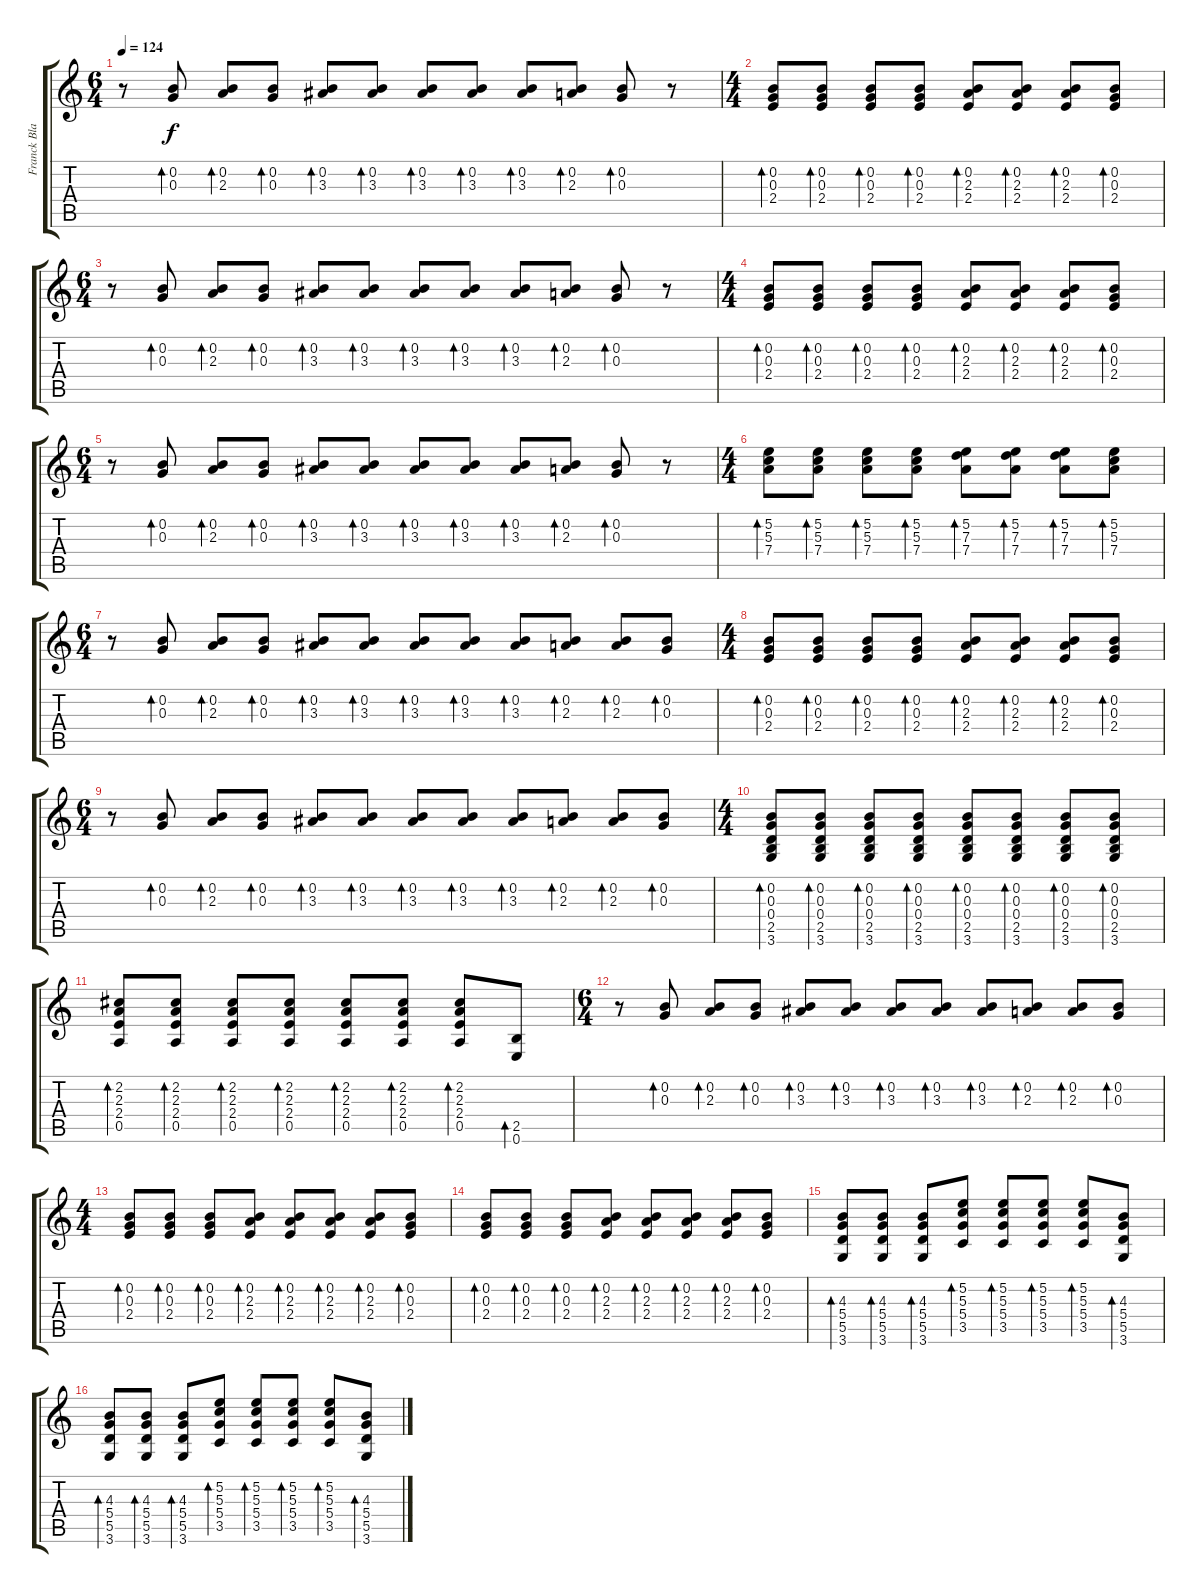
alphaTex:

\track ("Franck Black" "Franck Bla") {instrument acousticguitarsteel}
\staff {score tabs}
\tuning (E4 B3 G3 D3 A2 E2) {hide}
\ts (6 4)
\tempo 124
\clef g2
\ks c
r.8{dy f volume 12 instrument acousticguitarsteel} (0.2 0.3).8{bd 60} (0.2 2.3).8{bd 60} (0.2 0.3).8{bd 60} (0.2 3.3).8{bd 60} (0.2 3.3).8{bd 60} (0.2 3.3).8{bd 60} (0.2 3.3).8{bd 60} (0.2 3.3).8{bd 60} (0.2 2.3).8{bd 60} (0.2 0.3).8{bd 60} r.8 |
\ts (4 4)
(0.2 0.3 2.4).8{bd 60} (0.2 0.3 2.4).8{bd 60} (0.2 0.3 2.4).8{bd 60} (0.2 0.3 2.4).8{bd 60} (0.2 2.3 2.4).8{bd 60} (0.2 2.3 2.4).8{bd 60} (0.2 2.3 2.4).8{bd 60} (0.2 0.3 2.4).8{bd 60} |
\ts (6 4)
r.8 (0.2 0.3).8{bd 60} (0.2 2.3).8{bd 60} (0.2 0.3).8{bd 60} (0.2 3.3).8{bd 60} (0.2 3.3).8{bd 60} (0.2 3.3).8{bd 60} (0.2 3.3).8{bd 60} (0.2 3.3).8{bd 60} (0.2 2.3).8{bd 60} (0.2 0.3).8{bd 60} r.8 |
\ts (4 4)
(0.2 0.3 2.4).8{bd 60} (0.2 0.3 2.4).8{bd 60} (0.2 0.3 2.4).8{bd 60} (0.2 0.3 2.4).8{bd 60} (0.2 2.3 2.4).8{bd 60} (0.2 2.3 2.4).8{bd 60} (0.2 2.3 2.4).8{bd 60} (0.2 0.3 2.4).8{bd 60} |
\ts (6 4)
r.8 (0.2 0.3).8{bd 60} (0.2 2.3).8{bd 60} (0.2 0.3).8{bd 60} (0.2 3.3).8{bd 60} (0.2 3.3).8{bd 60} (0.2 3.3).8{bd 60} (0.2 3.3).8{bd 60} (0.2 3.3).8{bd 60} (0.2 2.3).8{bd 60} (0.2 0.3).8{bd 60} r.8 |
\ts (4 4)
(5.2 5.3 7.4).8{bd 60} (5.2 5.3 7.4).8{bd 60} (5.2 5.3 7.4).8{bd 60} (5.2 5.3 7.4).8{bd 60} (5.2 7.3 7.4).8{bd 60} (5.2 7.3 7.4).8{bd 60} (5.2 7.3 7.4).8{bd 60} (5.2 5.3 7.4).8{bd 60} |
\ts (6 4)
r.8 (0.2 0.3).8{bd 60} (0.2 2.3).8{bd 60} (0.2 0.3).8{bd 60} (0.2 3.3).8{bd 60} (0.2 3.3).8{bd 60} (0.2 3.3).8{bd 60} (0.2 3.3).8{bd 60} (0.2 3.3).8{bd 60} (0.2 2.3).8{bd 60} (0.2 2.3).8{bd 60} (0.2 0.3).8{bd 60} |
\ts (4 4)
(0.2 0.3 2.4).8{bd 60} (0.2 0.3 2.4).8{bd 60} (0.2 0.3 2.4).8{bd 60} (0.2 0.3 2.4).8{bd 60} (0.2 2.3 2.4).8{bd 60} (0.2 2.3 2.4).8{bd 60} (0.2 2.3 2.4).8{bd 60} (0.2 0.3 2.4).8{bd 60} |
\ts (6 4)
r.8 (0.2 0.3).8{bd 60} (0.2 2.3).8{bd 60} (0.2 0.3).8{bd 60} (0.2 3.3).8{bd 60} (0.2 3.3).8{bd 60} (0.2 3.3).8{bd 60} (0.2 3.3).8{bd 60} (0.2 3.3).8{bd 60} (0.2 2.3).8{bd 60} (0.2 2.3).8{bd 60} (0.2 0.3).8{bd 60} |
\ts (4 4)
(0.2 0.3 0.4 2.5 3.6).8{bd 60} (0.2 0.3 0.4 2.5 3.6).8{bd 60} (0.2 0.3 0.4 2.5 3.6).8{bd 60} (0.2 0.3 0.4 2.5 3.6).8{bd 60} (0.2 0.3 0.4 2.5 3.6).8{bd 60} (0.2 0.3 0.4 2.5 3.6).8{bd 60} (0.2 0.3 0.4 2.5 3.6).8{bd 60} (0.2 0.3 0.4 2.5 3.6).8{bd 60} |
(2.2 2.3 2.4 0.5).8{bd 60} (2.2 2.3 2.4 0.5).8{bd 60} (2.2 2.3 2.4 0.5).8{bd 60} (2.2 2.3 2.4 0.5).8{bd 60} (2.2 2.3 2.4 0.5).8{bd 60} (2.2 2.3 2.4 0.5).8{bd 60} (2.2 2.3 2.4 0.5).8{bd 60} (2.5 0.6).8{bd 60} |
\ts (6 4)
r.8 (0.2 0.3).8{bd 60} (0.2 2.3).8{bd 60} (0.2 0.3).8{bd 60} (0.2 3.3).8{bd 60} (0.2 3.3).8{bd 60} (0.2 3.3).8{bd 60} (0.2 3.3).8{bd 60} (0.2 3.3).8{bd 60} (0.2 2.3).8{bd 60} (0.2 2.3).8{bd 60} (0.2 0.3).8{bd 60} |
\ts (4 4)
\section ("" "")
(0.2 0.3 2.4).8{bd 60 volume 10} (0.2 0.3 2.4).8{bd 60} (0.2 0.3 2.4).8{bd 60} (0.2 2.3 2.4).8{bd 60} (0.2 2.3 2.4).8{bd 60} (0.2 2.3 2.4).8{bd 60} (0.2 2.3 2.4).8{bd 60} (0.2 0.3 2.4).8{bd 60} |
(0.2 0.3 2.4).8{bd 60} (0.2 0.3 2.4).8{bd 60} (0.2 0.3 2.4).8{bd 60} (0.2 2.3 2.4).8{bd 60} (0.2 2.3 2.4).8{bd 60} (0.2 2.3 2.4).8{bd 60} (0.2 2.3 2.4).8{bd 60} (0.2 0.3 2.4).8{bd 60} |
(4.3 5.4 5.5 3.6).8{bd 60} (4.3 5.4 5.5 3.6).8{bd 60} (4.3 5.4 5.5 3.6).8{bd 60} (5.2 5.3 5.4 3.5).8{bd 60} (5.2 5.3 5.4 3.5).8{bd 60} (5.2 5.3 5.4 3.5).8{bd 60} (5.2 5.3 5.4 3.5).8{bd 60} (4.3 5.4 5.5 3.6).8{bd 60} |
(4.3 5.4 5.5 3.6).8{bd 60} (4.3 5.4 5.5 3.6).8{bd 60} (4.3 5.4 5.5 3.6).8{bd 60} (5.2 5.3 5.4 3.5).8{bd 60} (5.2 5.3 5.4 3.5).8{bd 60} (5.2 5.3 5.4 3.5).8{bd 60} (5.2 5.3 5.4 3.5).8{bd 60} (4.3 5.4 5.5 3.6).8{bd 60}
